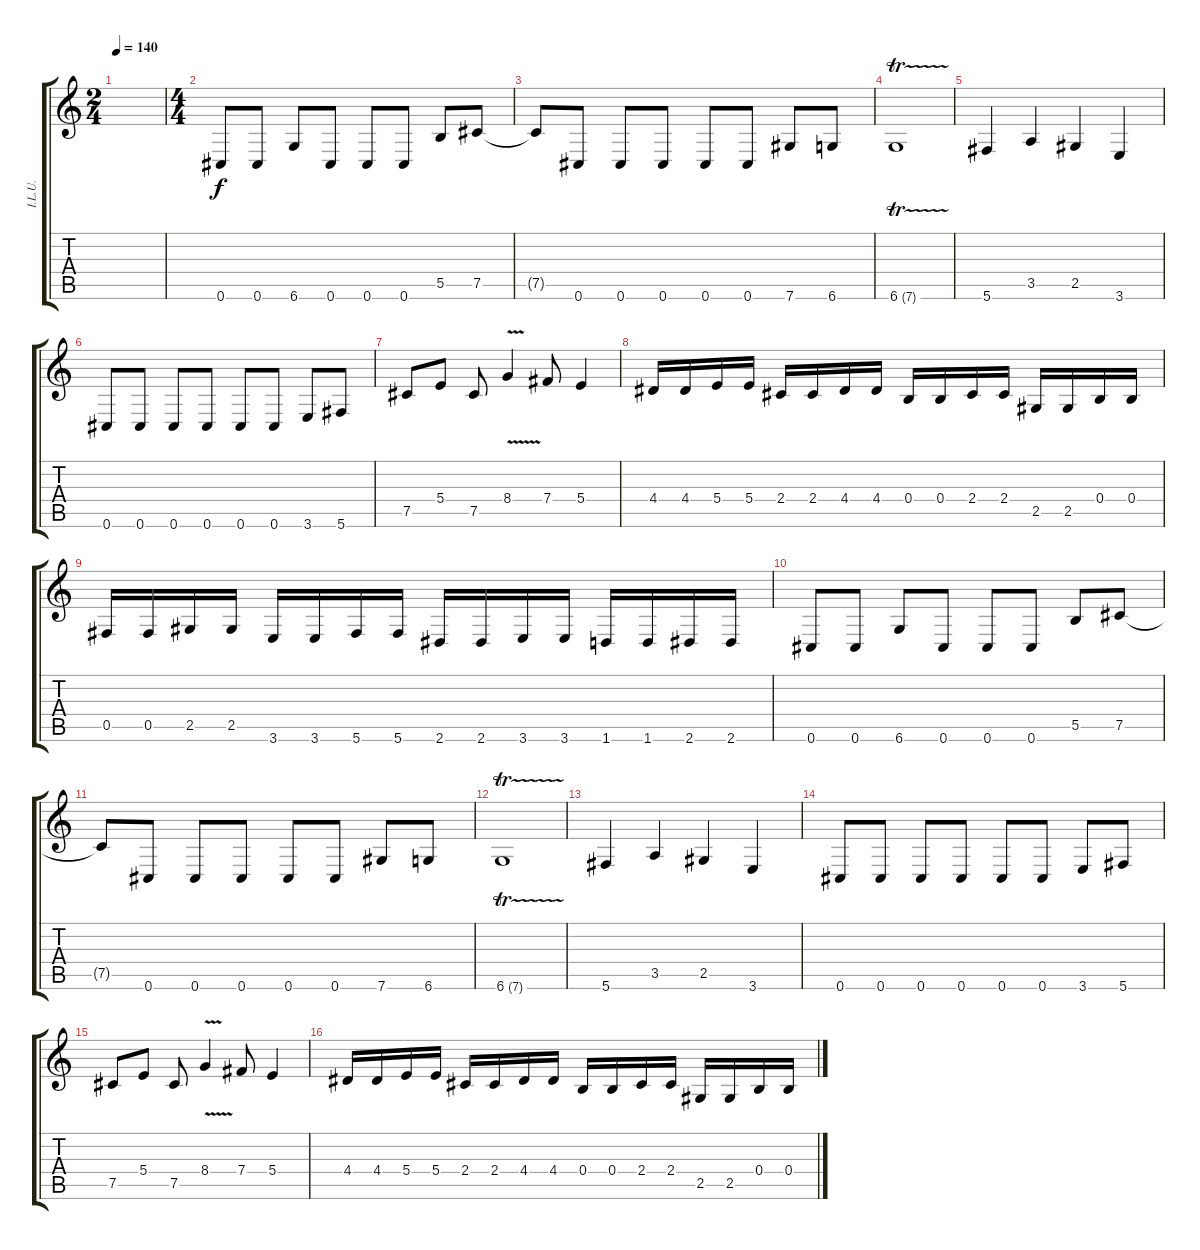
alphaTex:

\track ("I.L.U." "I.L.U.") {instrument distortionguitar}
\staff {score tabs}
\tuning (Db4 Ab3 E3 B2 Gb2 Db2) {hide}
\ts (2 4)
\tempo 140
\clef g2
\ks c
|
\ts (4 4)
0.6.8{volume 13} 0.6.8 6.6.8 0.6.8 0.6.8 0.6.8 5.5.8 7.5.8 |
7.5{t}.8 0.6.8 0.6.8 0.6.8 0.6.8 0.6.8 7.6.8 6.6.8 |
6.6{tr (7 16)}.1 |
5.6.4 3.5.4 2.5.4 3.6.4 |
0.6.8 0.6.8 0.6.8 0.6.8 0.6.8 0.6.8 3.6.8 5.6.8 |
7.5.8 5.4.8 7.5.8 8.4{v}.4 7.4.8 5.4.4 |
4.4.16 4.4.16 5.4.16 5.4.16 2.4.16 2.4.16 4.4.16 4.4.16 0.4.16 0.4.16 2.4.16 2.4.16 2.5.16 2.5.16 0.4.16 0.4.16 |
0.5.16 0.5.16 2.5.16 2.5.16 3.6.16 3.6.16 5.6.16 5.6.16 2.6.16 2.6.16 3.6.16 3.6.16 1.6.16 1.6.16 2.6.16 2.6.16 |
0.6.8 0.6.8 6.6.8 0.6.8 0.6.8 0.6.8 5.5.8 7.5.8 |
7.5{t}.8 0.6.8 0.6.8 0.6.8 0.6.8 0.6.8 7.6.8 6.6.8 |
6.6{tr (7 16)}.1 |
5.6.4 3.5.4 2.5.4 3.6.4 |
0.6.8 0.6.8 0.6.8 0.6.8 0.6.8 0.6.8 3.6.8 5.6.8 |
7.5.8 5.4.8 7.5.8 8.4{v}.4 7.4.8 5.4.4 |
4.4.16 4.4.16 5.4.16 5.4.16 2.4.16 2.4.16 4.4.16 4.4.16 0.4.16 0.4.16 2.4.16 2.4.16 2.5.16 2.5.16 0.4.16 0.4.16
